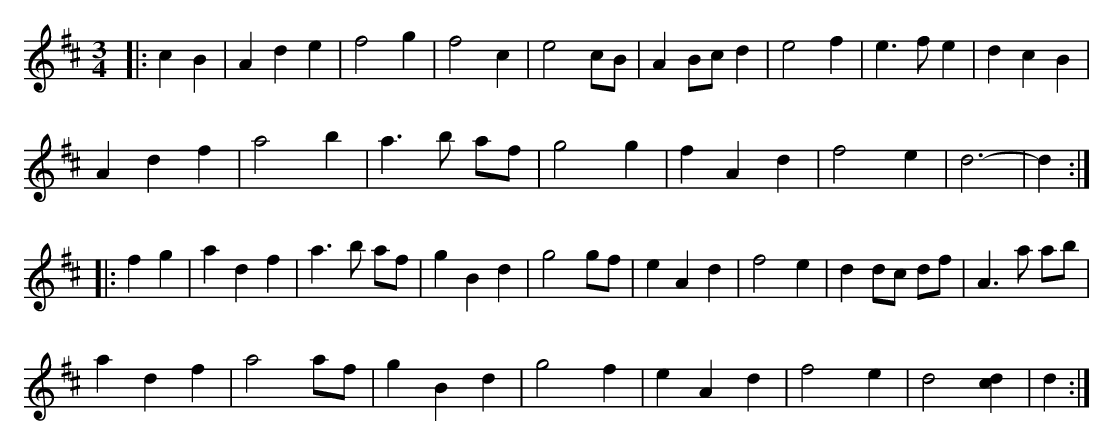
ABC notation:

X:1
M:3/4
K:D
|:c2 B2|A2 d2 e2|f4 g2|f4 c2|e4 cB|A2 Bc d2|e4 f2|e3 f e2|d2 c2 B2|
A2 d2 f2|a4 b2|a3 b af|g4 g2|f2 A2 d2|f4 e2|d6-|d2:|
|:f2 g2|a2 d2 f2|a3 b af|g2 B2 d2|g4 gf|e2 A2 d2|f4 e2|d2 dc df|A3 a ab|
a2 d2 f2|a4 af|g2 B2 d2|g4 f2|e2 A2 d2|f4 e2|d4 [c2d2]|d2:|
